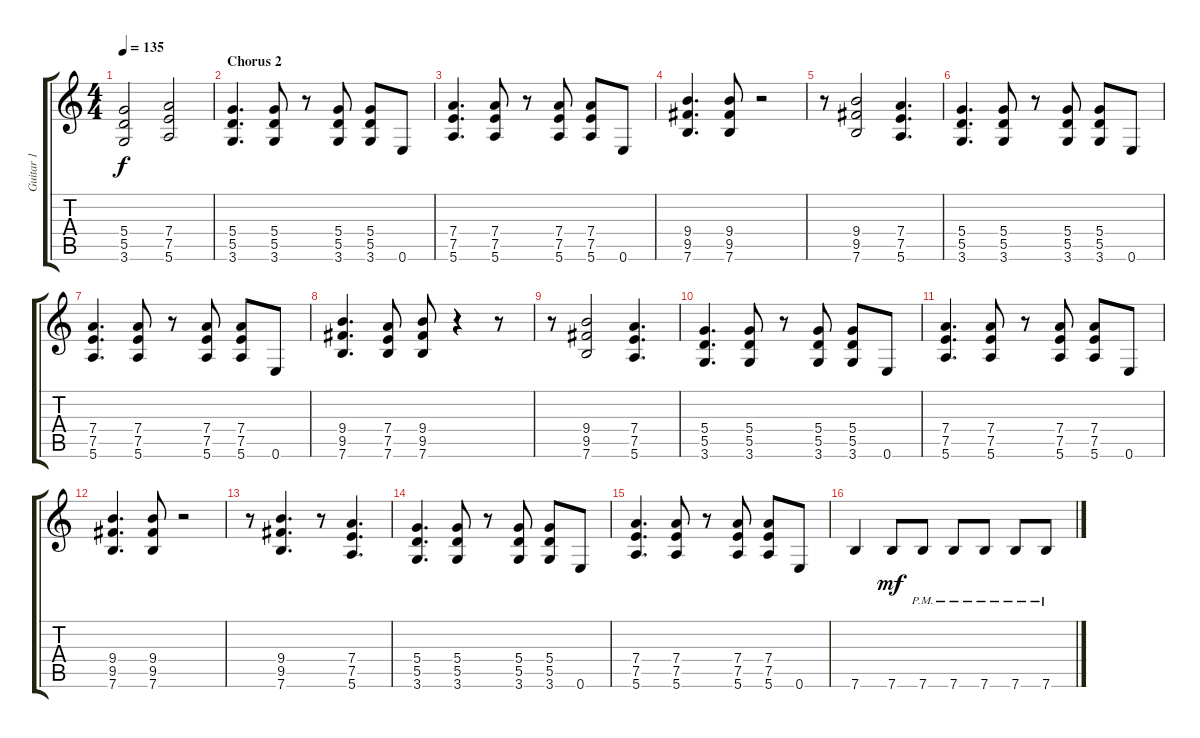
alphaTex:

\track ("Guitar 1" "Guitar 1") {instrument distortionguitar}
\staff {score tabs}
\tuning (E4 B3 G3 D3 A2 E2) {hide}
\ts (4 4)
\tempo 135
\clef g2
\ks c
(5.4 5.5 3.6).2{dy f} (7.4 7.5 5.6).2 |
\section ("" "Chorus 2")
(5.4 5.5 3.6).4{d} (5.4 5.5 3.6).8 r.8 (5.4 5.5 3.6).8 (5.4 5.5 3.6).8 0.6.8 |
(7.4 7.5 5.6).4{d} (7.4 7.5 5.6).8 r.8 (7.4 7.5 5.6).8 (7.4 7.5 5.6).8 0.6.8 |
(9.4 9.5 7.6).4{d} (9.4 9.5 7.6).8 r.2 |
r.8 (9.4 9.5 7.6).2 (7.4 7.5 5.6).4{d} |
(5.4 5.5 3.6).4{d} (5.4 5.5 3.6).8 r.8 (5.4 5.5 3.6).8 (5.4 5.5 3.6).8 0.6.8 |
(7.4 7.5 5.6).4{d} (7.4 7.5 5.6).8 r.8 (7.4 7.5 5.6).8 (7.4 7.5 5.6).8 0.6.8 |
(9.4 9.5 7.6).4{d} (7.4 7.5 7.6).8 (9.4 9.5 7.6).8 r.4 r.8 |
r.8 (9.4 9.5 7.6).2 (7.4 7.5 5.6).4{d} |
(5.4 5.5 3.6).4{d} (5.4 5.5 3.6).8 r.8 (5.4 5.5 3.6).8 (5.4 5.5 3.6).8 0.6.8 |
(7.4 7.5 5.6).4{d} (7.4 7.5 5.6).8 r.8 (7.4 7.5 5.6).8 (7.4 7.5 5.6).8 0.6.8 |
(9.4 9.5 7.6).4{d} (9.4 9.5 7.6).8 r.2 |
r.8 (9.4 9.5 7.6).4{d} r.8 (7.4 7.5 5.6).4{d} |
(5.4 5.5 3.6).4{d} (5.4 5.5 3.6).8 r.8 (5.4 5.5 3.6).8 (5.4 5.5 3.6).8 0.6.8 |
(7.4 7.5 5.6).4{d} (7.4 7.5 5.6).8 r.8 (7.4 7.5 5.6).8 (7.4 7.5 5.6).8 0.6.8 |
7.6.4 7.6.8{dy mf} 7.6{pm}.8 7.6{pm}.8 7.6{pm}.8 7.6{pm}.8 7.6{pm}.8
